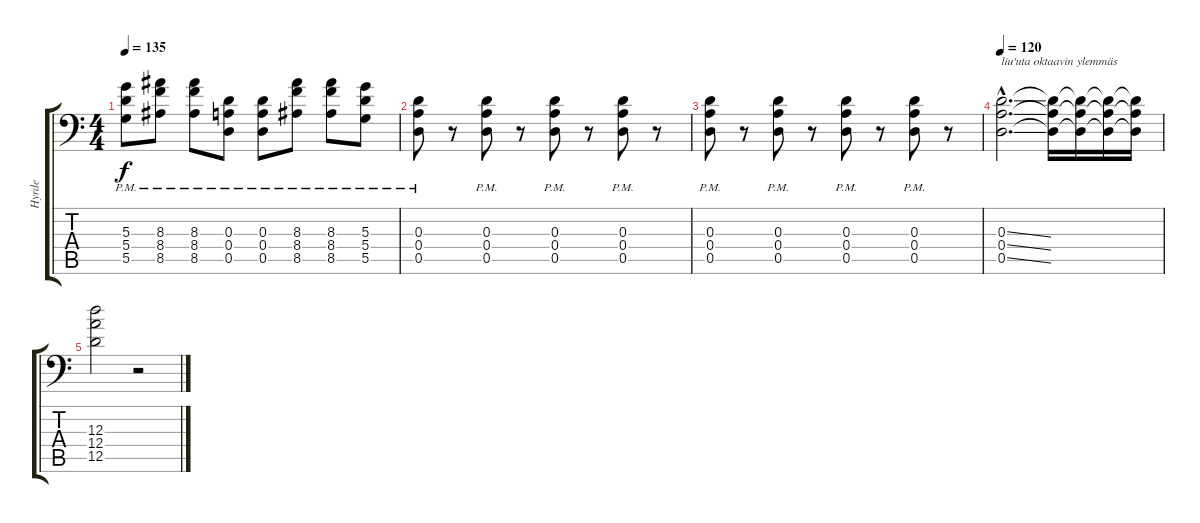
\track ("Hyrde" "Hyrde") {instrument distortionguitar}
\staff {score tabs}
\tuning (B3 G3 D3 A2 D2 A1) {hide}
\ts (4 4)
\tempo 135
\clef f4
\ks c
(5.3{pm} 5.4{pm} 5.5{pm}).8{dy f} (8.3{pm} 8.4{pm} 8.5{pm}).8 (8.3{pm} 8.4{pm} 8.5{pm}).8 (0.3{pm} 0.4{pm} 0.5{pm}).8 (0.3{pm} 0.4{pm} 0.5{pm}).8 (8.3{pm} 8.4{pm} 8.5{pm}).8 (8.3{pm} 8.4{pm} 8.5{pm}).8 (5.3{pm} 5.4{pm} 5.5{pm}).8 |
(0.3{pm} 0.4{pm} 0.5{pm}).8 r.8 (0.3{pm} 0.4{pm} 0.5{pm}).8 r.8 (0.3{pm} 0.4{pm} 0.5{pm}).8 r.8 (0.3{pm} 0.4{pm} 0.5{pm}).8 r.8 |
(0.3{pm} 0.4{pm} 0.5{pm}).8 r.8 (0.3{pm} 0.4{pm} 0.5{pm}).8 r.8 (0.3{pm} 0.4{pm} 0.5{pm}).8 r.8 (0.3{pm} 0.4{pm} 0.5{pm}).8 r.8 |
\tempo 120
(0.3{ss hac} 0.4{ss hac} 0.5{ss hac}).2{d txt "liu'uta oktaavin ylemmäs"} (0.3{t} 0.4{t} 0.5{t}).16 (0.3{t} 0.4{t} 0.5{t}).16 (0.3{t} 0.4{t} 0.5{t}).16 (0.3{t} 0.4{t} 0.5{t}).16 |
(12.3 12.4 12.5).2 r.2
